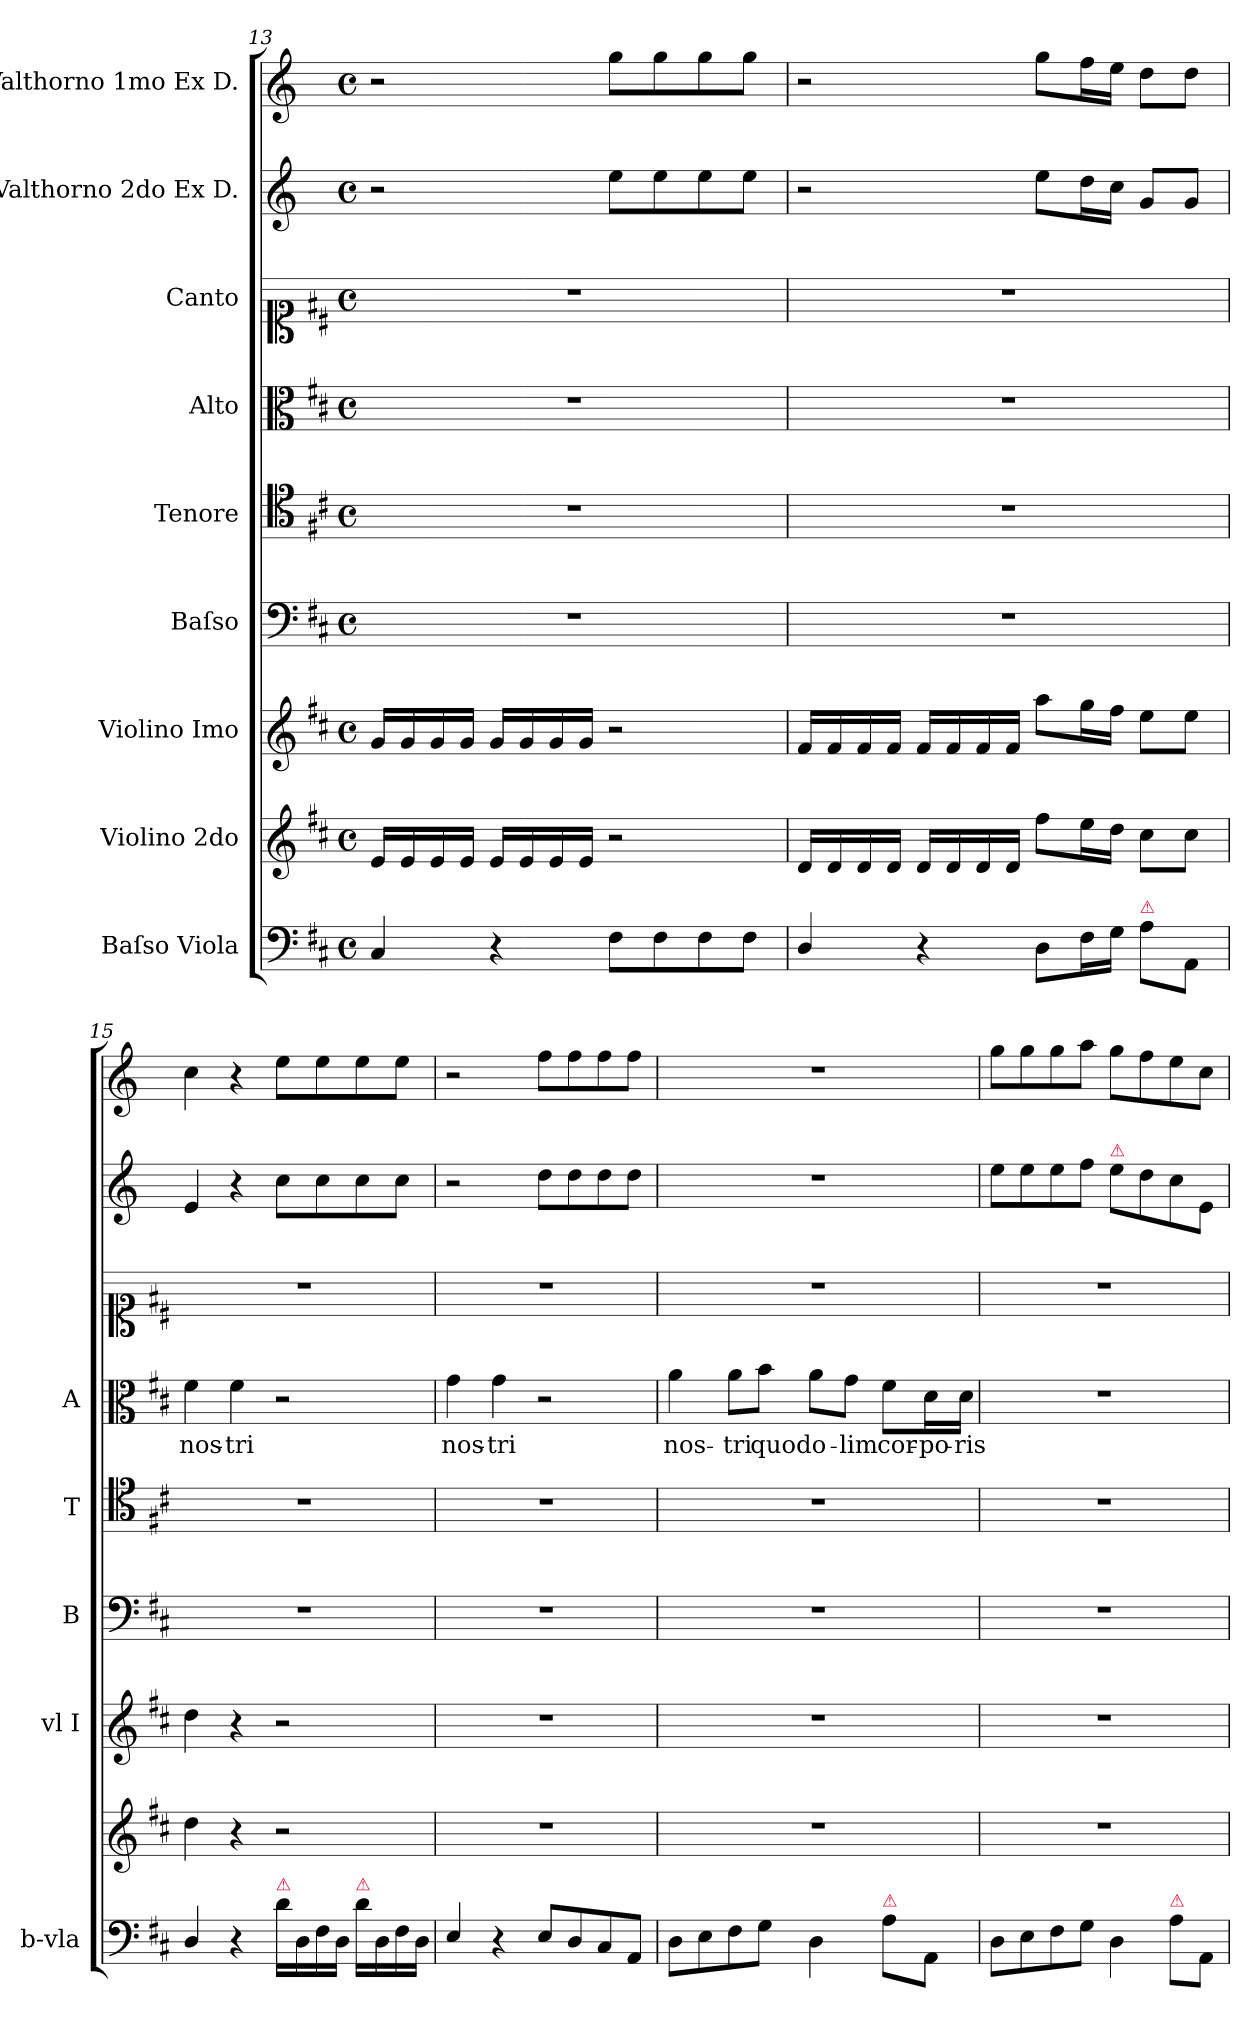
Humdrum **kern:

**kern	**kern	**kern	**kern	**kern	**kern	**text	**kern	**kern	**kern
*part9	*part8	*part7	*part6	*part5	*part4	*part4	*part3	*part2	*part1
*staff9	*staff8	*staff7	*staff6	*staff5	*staff4	*staff4	*staff3	*staff2	*staff1
*I"Baſso Viola	*I"Violino 2do	*I"Violino Imo	*I"Baſso	*I"Tenore	*I"Alto	*	*I"Canto	*I"Valthorno 2do Ex D.	*I"Valthorno 1mo Ex D.
*I'b-vla	*	*I'vl I	*I'B	*I'T	*I'A	*	*	*	*
*clefF4	*clefG2	*clefG2	*clefF4	*clefC4	*clefC3	*	*clefC1	*clefG2	*clefG2
*	*	*	*	*	*	*	*	*ITrd6c10	*ITrd6c10
*k[f#c#]	*k[f#c#]	*k[f#c#]	*k[f#c#]	*k[f#c#]	*k[f#c#]	*	*k[f#c#]	*k[f#c#]	*k[f#c#]
*D:	*D:	*D:	*D:	*D:	*D:	*	*D:	*D:	*D:
*M4/4	*M4/4	*M4/4	*M4/4	*M4/4	*M4/4	*	*M4/4	*M4/4	*M4/4
*met(c)	*met(c)	*met(c)	*met(c)	*met(c)	*met(c)	*	*met(c)	*met(c)	*met(c)
=13	=13	=13	=13	=13	=13	=13	=13	=13	=13
4C#/	16e/LL	16g/LL	1r	1r	1r	.	1r	2r	2r
.	16e/	16g/	.	.	.	.	.	.	.
.	16e/	16g/	.	.	.	.	.	.	.
.	16e/JJ	16g/JJ	.	.	.	.	.	.	.
4r	16e/LL	16g/LL	.	.	.	.	.	.	.
.	16e/	16g/	.	.	.	.	.	.	.
.	16e/	16g/	.	.	.	.	.	.	.
.	16e/JJ	16g/JJ	.	.	.	.	.	.	.
8F#\L	2r	2r	.	.	.	.	.	8f#\L	8a\L
8F#\	.	.	.	.	.	.	.	8f#\	8a\
8F#\	.	.	.	.	.	.	.	8f#\	8a\
8F#\J	.	.	.	.	.	.	.	8f#\J	8a\J
=14	=14	=14	=14	=14	=14	=14	=14	=14	=14
4D/	16d/LL	16f#/LL	1r	1r	1r	.	1r	2r	2r
.	16d/	16f#/	.	.	.	.	.	.	.
.	16d/	16f#/	.	.	.	.	.	.	.
.	16d/JJ	16f#/JJ	.	.	.	.	.	.	.
4r	16d/LL	16f#/LL	.	.	.	.	.	.	.
.	16d/	16f#/	.	.	.	.	.	.	.
.	16d/	16f#/	.	.	.	.	.	.	.
.	16d/JJ	16f#/JJ	.	.	.	.	.	.	.
8D\L	8ff#\L	8aa\L	.	.	.	.	.	8f#\L	8a\L
16F#\L	16ee\L	16gg\L	.	.	.	.	.	16e\L	16g\L
16G\JJ	16dd\JJ	16ff#\JJ	.	.	.	.	.	16d\JJ	16f#\JJ
!LO:TX:a:color=crimson:t=⚠	!	!	!	!	!	!	!	!	!
8A\L	8cc#\L	8ee\L	.	.	.	.	.	8A/L	8e\L
8AA\J	8cc#\J	8ee\J	.	.	.	.	.	8A/J	8e\J
=15	=15	=15	=15	=15	=15	=15	=15	=15	=15
4D/	4dd\	4dd\	1r	1r	4f#\	nos-	1r	4F#/	4d\
4r	4r	4r	.	.	4f#\	-tri	.	4r	4r
!LO:TX:a:color=crimson:t=⚠	!	!	!	!	!	!	!	!	!
16d\LL	2r	2r	.	.	2r	.	.	8d\L	8f#\L
16D\	.	.	.	.	.	.	.	.	.
16F#\	.	.	.	.	.	.	.	8d\	8f#\
16D\JJ	.	.	.	.	.	.	.	.	.
!LO:TX:a:color=crimson:t=⚠	!	!	!	!	!	!	!	!	!
16d\LL	.	.	.	.	.	.	.	8d\	8f#\
16D\	.	.	.	.	.	.	.	.	.
16F#\	.	.	.	.	.	.	.	8d\J	8f#\J
16D\JJ	.	.	.	.	.	.	.	.	.
=16	=16	=16	=16	=16	=16	=16	=16	=16	=16
4E/	1r	1r	1r	1r	4g\	nos-	1r	2r	2r
4r	.	.	.	.	4g\	-tri	.	.	.
8E/L	.	.	.	.	2r	.	.	8e\L	8g\L
8D/	.	.	.	.	.	.	.	8e\	8g\
8C#/	.	.	.	.	.	.	.	8e\	8g\
8AA/J	.	.	.	.	.	.	.	8e\J	8g\J
=17	=17	=17	=17	=17	=17	=17	=17	=17	=17
8D\L	1r	1r	1r	1r	4a\	nos-	1r	1r	1r
8E\	.	.	.	.	.	.	.	.	.
8F#\	.	.	.	.	8a\L	-tri	.	.	.
8G\J	.	.	.	.	8b\J	quod	.	.	.
4D\	.	.	.	.	8a\L	o-	.	.	.
.	.	.	.	.	8g\J	-lim	.	.	.
!LO:TX:a:color=crimson:t=⚠	!	!	!	!	!	!	!	!	!
8A\L	.	.	.	.	8f#\L	cor-	.	.	.
8AA\J	.	.	.	.	16d\L	-po-	.	.	.
.	.	.	.	.	16d\JJ	-ris	.	.	.
=18	=18	=18	=18	=18	=18	=18	=18	=18	=18
8D\L	1r	1r	1r	1r	1r	.	1r	8f#\L	8a\L
8E\	.	.	.	.	.	.	.	8f#\	8a\
8F#\	.	.	.	.	.	.	.	8f#\	8a\
8G\J	.	.	.	.	.	.	.	8g\J	8b\J
!	!	!	!	!	!	!	!	!LO:TX:a:color=crimson:t=⚠	!
4D\	.	.	.	.	.	.	.	8f#\L	8a\L
.	.	.	.	.	.	.	.	8e\	8g\
!LO:TX:a:color=crimson:t=⚠	!	!	!	!	!	!	!	!	!
8A\L	.	.	.	.	.	.	.	8d\	8f#\
8AA\J	.	.	.	.	.	.	.	8F#\J	8d\J
=	=	=	=	=	=	=	=	=	=
*-	*-	*-	*-	*-	*-	*-	*-	*-	*-
